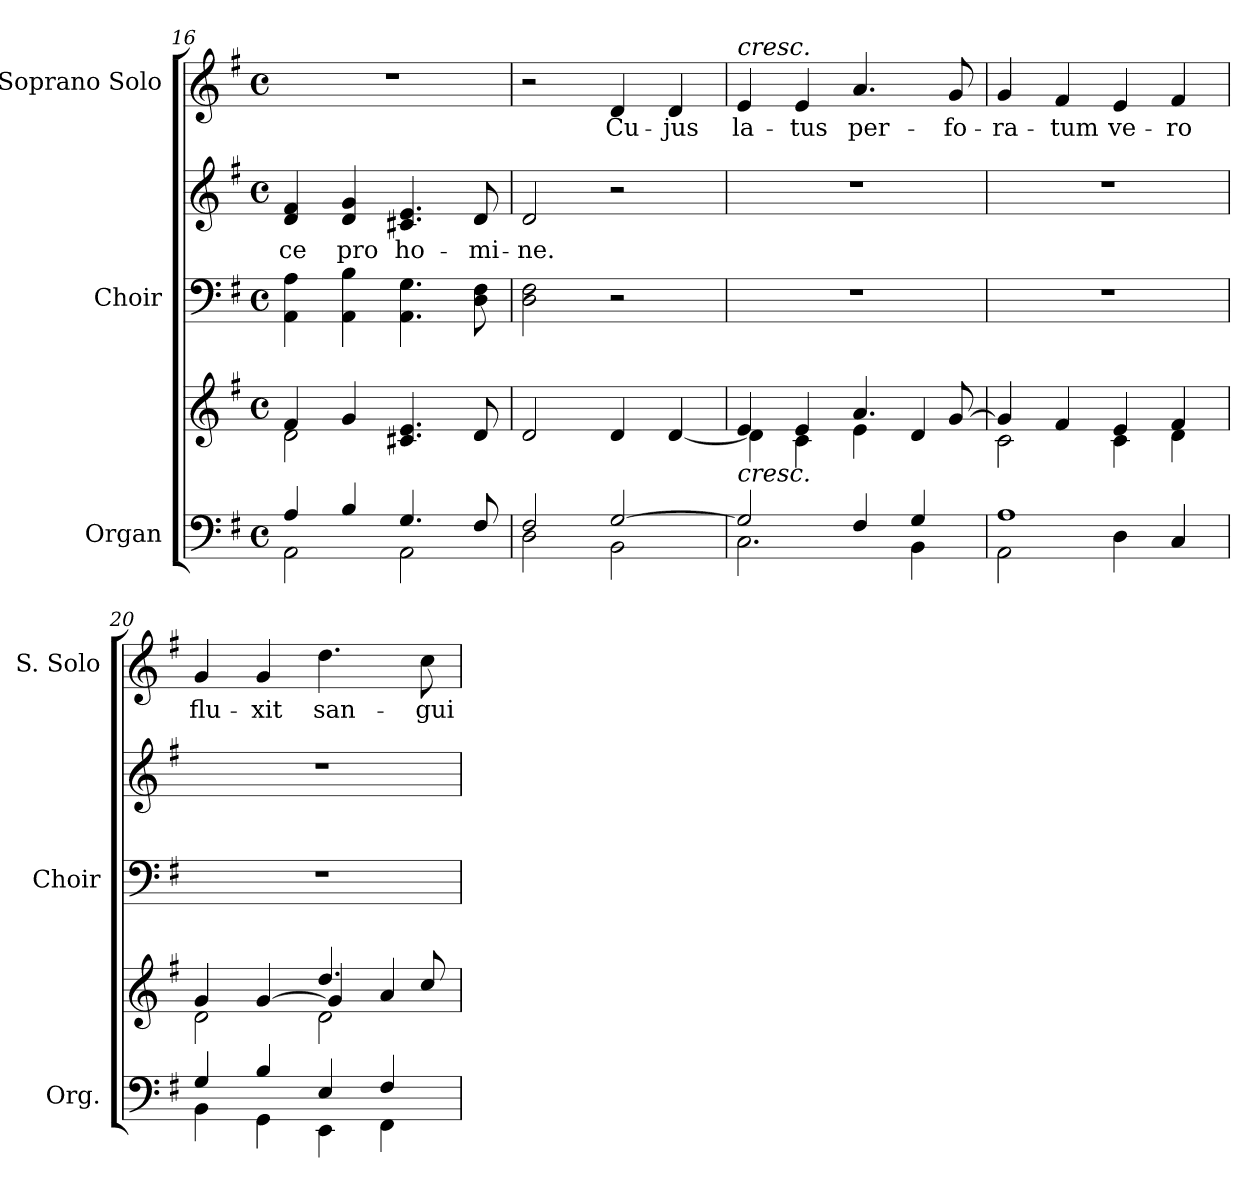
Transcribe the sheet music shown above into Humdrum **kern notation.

**kern	**kern	**kern	**kern	**text	**kern	**text
*part3	*part3	*part2	*part2	*part2	*part1	*part1
*staff5	*staff4	*staff3	*staff2	*staff2	*staff1	*staff1
*I"Organ	*	*I"Choir	*	*	*I"Soprano Solo	*
*I'Org.	*	*I'Choir	*	*	*I'S. Solo	*
*clefF4	*clefG2	*clefF4	*clefG2	*	*clefG2	*
*k[f#]	*k[f#]	*k[f#]	*k[f#]	*	*k[f#]	*
*G:	*G:	*G:	*G:	*	*G:	*
*M4/4	*M4/4	*M4/4	*M4/4	*	*M4/4	*
*met(c)	*met(c)	*met(c)	*met(c)	*	*met(c)	*
=16	=16	=16	=16	=16	=16	=16
*^	*^	*	*	*	*	*
!	!	!	!	!	!	!LO:LY:b:color=#000000	!	!
4Ai/	2AAi\	4f#i/	2di\	4AAi\ 4Ai	4di/ 4f#i	-ce	1r	.
!	!	!	!	!	!	!LO:LY:b:color=#000000	!	!
4Bi/	.	4gi/	.	4AAi\ 4Bi	4di/ 4gi	pro	.	.
!	!	!	!	!	!	!LO:LY:b:color=#000000	!	!
4.Gi/	2AAi\	4.c#Xi/ 4.ei	2ryy	4.AAi\ 4.Gi	4.c#Xi/ 4.ei	ho-	.	.
!	!	!	!	!	!	!LO:LY:b:color=#000000	!	!
8F#i/	.	8di/	.	8Di\ 8F#i	8di/	-mi-	.	.
*	*	*v	*v	*	*	*	*	*
=17	=17	=17	=17	=17	=17	=17	=17
!	!	!	!	!	!LO:LY:b:color=#000000	!	!
2F#i/	2Di\	2di/	2Di\ 2F#i	2di/	-ne.	2r	.
!	!	!	!	!	!	!	!LO:LY:b:color=#000000
[>2Gi/	2BBi\	4di/	2r	2r	.	4di/	Cu-
!	!	!	!	!	!	!	!LO:LY:b:color=#000000
.	.	[<4di/	.	.	.	4di/	-jus
=18	=18	=18	=18	=18	=18	=18	=18
*	*	*^	*	*	*	*	*
!	!	!	!	!	!	!	!LO:TX:a:i:t=cresc.	!
!	!	!LO:TX:b:i:t=cresc.	!	!	!	!	!	!
!	!	!	!	!	!	!	!	!LO:LY:b:color=#000000
2Gi/]	2.Ci\	4ei/	4di\]	1r	1r	.	4ei/	la-
!	!	!	!	!	!	!	!	!LO:LY:b:color=#000000
.	.	4ei/	4ci\	.	.	.	4ei/	-tus
!	!	!	!	!	!	!	!	!LO:LY:b:color=#000000
4F#i/	.	4.ai/	4ei\	.	.	.	4.ai/	per-
4Gi/	4BBi\	.	4di/	.	.	.	.	.
!	!	!	!	!	!	!	!	!LO:LY:b:color=#000000
.	.	[>8gi/	.	.	.	.	8gi/	-fo-
!!LO:PB:g=z
=19	=19	=19	=19	=19	=19	=19	=19	=19
!	!	!	!	!	!	!	!	!LO:LY:b:color=#000000
1Ai	2AAi\	4gi/]	2ci\	1r	1r	.	4gi/	-ra-
!	!	!	!	!	!	!	!	!LO:LY:b:color=#000000
.	.	4f#i/	.	.	.	.	4f#i/	-tum
!	!	!	!	!	!	!	!	!LO:LY:b:color=#000000
.	4Di\	4ei/	4ci\	.	.	.	4ei/	ve-
!	!	!	!	!	!	!	!	!LO:LY:b:color=#000000
.	4Ci/	4f#i/	4di\	.	.	.	4f#i/	-ro
=20	=20	=20	=20	=20	=20	=20	=20	=20
*	*	*	*^	*	*	*	*	*
!	!	!	!	!	!	!	!	!	!LO:LY:b:color=#000000
4Gi/	4BBi\	4gi/	2di\	2ryy	1r	1r	.	4gi/	flu-
!	!	!	!	!	!	!	!	!	!LO:LY:b:color=#000000
4Bi/	4GGi\	[>4gi/	.	.	.	.	.	4gi/	-xit
!	!	!	!	!	!	!	!	!	!LO:LY:b:color=#000000
4Ei/	4EEi\	4.ddi/	4gi/]	2di\	.	.	.	4.ddi\	san-
4F#i/	4FF#i\	.	4ai/	.	.	.	.	.	.
!	!	!	!	!	!	!	!	!	!LO:LY:b:color=#000000
.	.	8cci/	.	.	.	.	.	8cci\	-gui-
*v	*v	*	*	*	*	*	*	*	*
*	*v	*v	*v	*	*	*	*	*
=	=	=	=	=	=	=
*-	*-	*-	*-	*-	*-	*-
